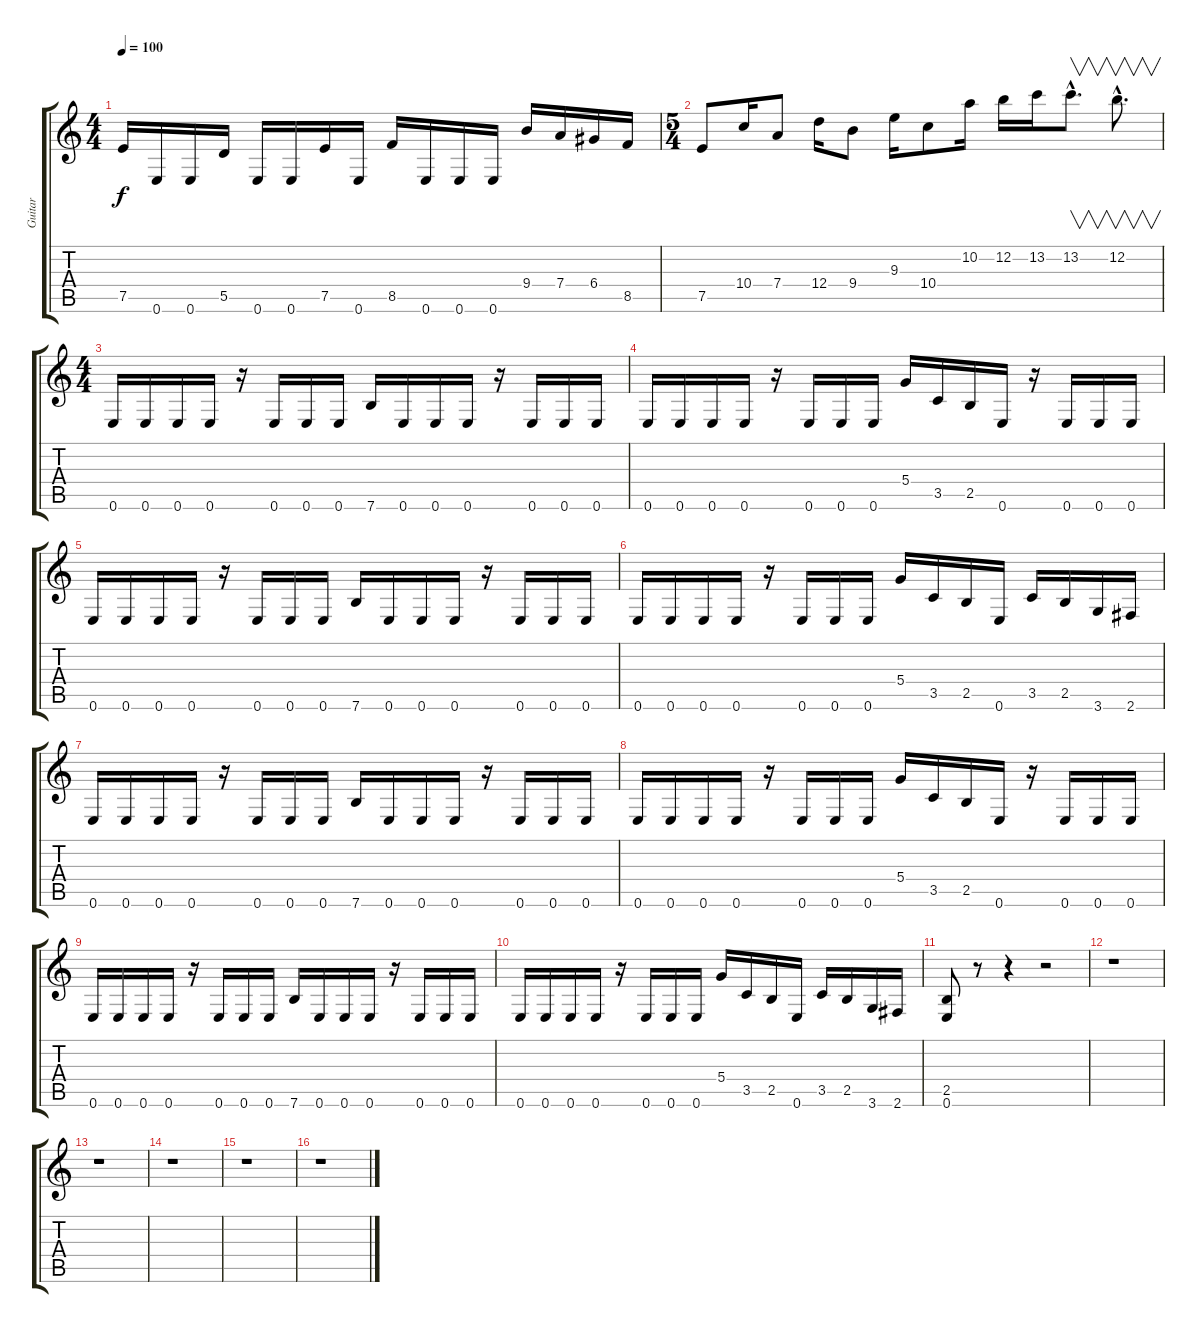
\track ("Guitar" "Guitar") {instrument distortionguitar}
\staff {score tabs}
\tuning (E4 B3 G3 D3 A2 E2) {hide}
\ts (4 4)
\tempo 100
\clef g2
\ks c
7.5.16{dy f} 0.6.16 0.6.16 5.5.16 0.6.16 0.6.16 7.5.16 0.6.16 8.5.16 0.6.16 0.6.16 0.6.16 9.4.16 7.4.16 6.4.16 8.5.16 |
\ts (5 4)
7.5.8 10.4.16 7.4.8 12.4.16 9.4.8 9.3.16 10.4.8 10.2.16 12.2.16 13.2.16 13.2{hac}.8{v d} 12.2{hac}.8{v d} |
\ts (4 4)
0.6.16 0.6.16 0.6.16 0.6.16 r.16 0.6.16 0.6.16 0.6.16 7.6.16 0.6.16 0.6.16 0.6.16 r.16 0.6.16 0.6.16 0.6.16 |
0.6.16 0.6.16 0.6.16 0.6.16 r.16 0.6.16 0.6.16 0.6.16 5.4.16 3.5.16 2.5.16 0.6.16 r.16 0.6.16 0.6.16 0.6.16 |
0.6.16 0.6.16 0.6.16 0.6.16 r.16 0.6.16 0.6.16 0.6.16 7.6.16 0.6.16 0.6.16 0.6.16 r.16 0.6.16 0.6.16 0.6.16 |
0.6.16 0.6.16 0.6.16 0.6.16 r.16 0.6.16 0.6.16 0.6.16 5.4.16 3.5.16 2.5.16 0.6.16 3.5.16 2.5.16 3.6.16 2.6.16 |
0.6.16 0.6.16 0.6.16 0.6.16 r.16 0.6.16 0.6.16 0.6.16 7.6.16 0.6.16 0.6.16 0.6.16 r.16 0.6.16 0.6.16 0.6.16 |
0.6.16 0.6.16 0.6.16 0.6.16 r.16 0.6.16 0.6.16 0.6.16 5.4.16 3.5.16 2.5.16 0.6.16 r.16 0.6.16 0.6.16 0.6.16 |
0.6.16 0.6.16 0.6.16 0.6.16 r.16 0.6.16 0.6.16 0.6.16 7.6.16 0.6.16 0.6.16 0.6.16 r.16 0.6.16 0.6.16 0.6.16 |
0.6.16 0.6.16 0.6.16 0.6.16 r.16 0.6.16 0.6.16 0.6.16 5.4.16 3.5.16 2.5.16 0.6.16 3.5.16 2.5.16 3.6.16 2.6.16 |
(2.5 0.6).8 r.8 r.4 r.2 |
r.1 |
r.1 |
r.1 |
r.1 |
r.1
